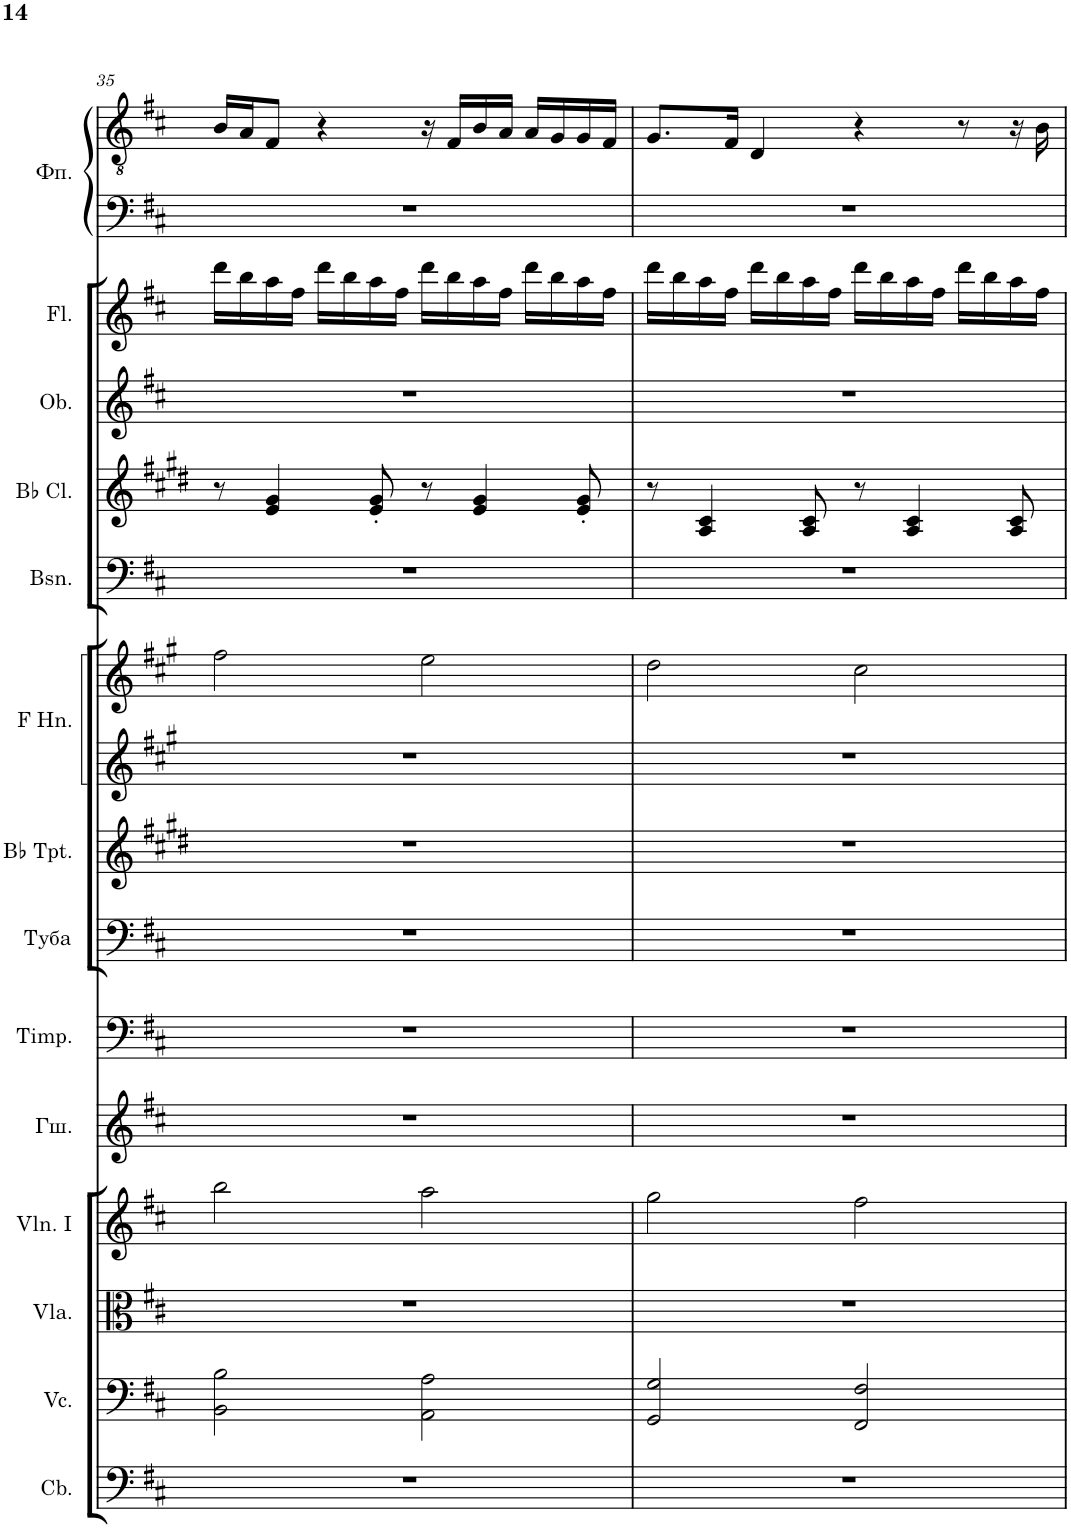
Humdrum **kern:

**kern	**kern	**kern	**kern	**kern	**kern	**kern	**kern	**kern	**kern	**kern	**kern	**kern	**kern	**kern	**kern
*part14	*part13	*part12	*part11	*part10	*part9	*part8	*part7	*part6	*part6	*part5	*part4	*part3	*part2	*part1	*part1
*staff16	*staff15	*staff14	*staff13	*staff12	*staff11	*staff10	*staff9	*staff8	*staff7	*staff6	*staff5	*staff4	*staff3	*staff2	*staff1
*I"Contrabasses	*I"Violoncellos	*I"Violas	*I"Violins I	*I"Глокеншпиль	*I"Timpani	*I"Туба	*I"Trumpets in Bb	*I"Horns in F	*	*I"Bassoons	*I"Clarinets in Bb	*I"Oboes	*I"Flutes	*I"Фортепиано	*
*I'Cb.	*I'Vc.	*I'Vla.	*I'Vln. I	*	*I'Timp.	*	*	*	*	*I'Bsn.	*	*I'Ob.	*I'Fl.	*	*
!!LO:PB:g=z
*clefF4	*clefF4	*clefC3	*clefG2	*clefG2	*clefF4	*clefF4	*clefG2	*clefG2	*clefG2	*clefF4	*clefG2	*clefG2	*clefG2	*clefF4	*clefGv2
*Trd7c12	*	*	*	*Trd-14c-24	*	*	*Trd1c2	*Trd4c7	*Trd4c7	*	*Trd1c2	*	*	*	*
*k[f#c#]	*k[f#c#]	*k[f#c#]	*k[f#c#]	*k[f#c#]	*k[f#c#]	*k[f#c#]	*k[f#c#g#d#]	*k[f#c#g#]	*k[f#c#g#]	*k[f#c#]	*k[f#c#g#d#]	*k[f#c#]	*k[f#c#]	*k[f#c#]	*k[f#c#]
*M4/4	*M4/4	*M4/4	*M4/4	*M4/4	*M4/4	*M4/4	*M4/4	*M4/4	*M4/4	*M4/4	*M4/4	*M4/4	*M4/4	*M4/4	*M4/4
=35	=35	=35	=35	=35	=35	=35	=35	=35	=35	=35	=35	=35	=35	=35	=35
1r	2BB\ 2B\	1r	2bb\	1r	1r	1r	1r	1r	2ff#\	1r	8r	1r	16ddd\LL	1r	16B/LL
.	.	.	.	.	.	.	.	.	.	.	.	.	16bb\	.	16A/J
.	.	.	.	.	.	.	.	.	.	.	4e/ 4g#/	.	16aa\	.	8F#/J
.	.	.	.	.	.	.	.	.	.	.	.	.	16ff#\JJ	.	.
.	.	.	.	.	.	.	.	.	.	.	.	.	16ddd\LL	.	4r
.	.	.	.	.	.	.	.	.	.	.	.	.	16bb\	.	.
.	.	.	.	.	.	.	.	.	.	.	8e/' 8g#/'	.	16aa\	.	.
.	.	.	.	.	.	.	.	.	.	.	.	.	16ff#\JJ	.	.
.	2AA\ 2A\	.	2aa\	.	.	.	.	.	2ee\	.	8r	.	16ddd\LL	.	16r
.	.	.	.	.	.	.	.	.	.	.	.	.	16bb\	.	16F#/LL
.	.	.	.	.	.	.	.	.	.	.	4e/ 4g#/	.	16aa\	.	16B/
.	.	.	.	.	.	.	.	.	.	.	.	.	16ff#\JJ	.	16A/JJ
.	.	.	.	.	.	.	.	.	.	.	.	.	16ddd\LL	.	16A/LL
.	.	.	.	.	.	.	.	.	.	.	.	.	16bb\	.	16G/
.	.	.	.	.	.	.	.	.	.	.	8e/' 8g#/'	.	16aa\	.	16G/
.	.	.	.	.	.	.	.	.	.	.	.	.	16ff#\JJ	.	16F#/JJ
=36	=36	=36	=36	=36	=36	=36	=36	=36	=36	=36	=36	=36	=36	=36	=36
1r	2GG/ 2G/	1r	2gg\	1r	1r	1r	1r	1r	2dd\	1r	8r	1r	16ddd\LL	1r	8.G/L
.	.	.	.	.	.	.	.	.	.	.	.	.	16bb\	.	.
.	.	.	.	.	.	.	.	.	.	.	4A/ 4c#/	.	16aa\	.	.
.	.	.	.	.	.	.	.	.	.	.	.	.	16ff#\JJ	.	16F#/Jk
.	.	.	.	.	.	.	.	.	.	.	.	.	16ddd\LL	.	4D/
.	.	.	.	.	.	.	.	.	.	.	.	.	16bb\	.	.
.	.	.	.	.	.	.	.	.	.	.	8A/ 8c#/	.	16aa\	.	.
.	.	.	.	.	.	.	.	.	.	.	.	.	16ff#\JJ	.	.
.	2FF#/ 2F#/	.	2ff#\	.	.	.	.	.	2cc#\	.	8r	.	16ddd\LL	.	4r
.	.	.	.	.	.	.	.	.	.	.	.	.	16bb\	.	.
.	.	.	.	.	.	.	.	.	.	.	4A/ 4c#/	.	16aa\	.	.
.	.	.	.	.	.	.	.	.	.	.	.	.	16ff#\JJ	.	.
.	.	.	.	.	.	.	.	.	.	.	.	.	16ddd\LL	.	8r
.	.	.	.	.	.	.	.	.	.	.	.	.	16bb\	.	.
.	.	.	.	.	.	.	.	.	.	.	8A/ 8c#/	.	16aa\	.	16r
.	.	.	.	.	.	.	.	.	.	.	.	.	16ff#\JJ	.	16B\
=	=	=	=	=	=	=	=	=	=	=	=	=	=	=	=
*-	*-	*-	*-	*-	*-	*-	*-	*-	*-	*-	*-	*-	*-	*-	*-
